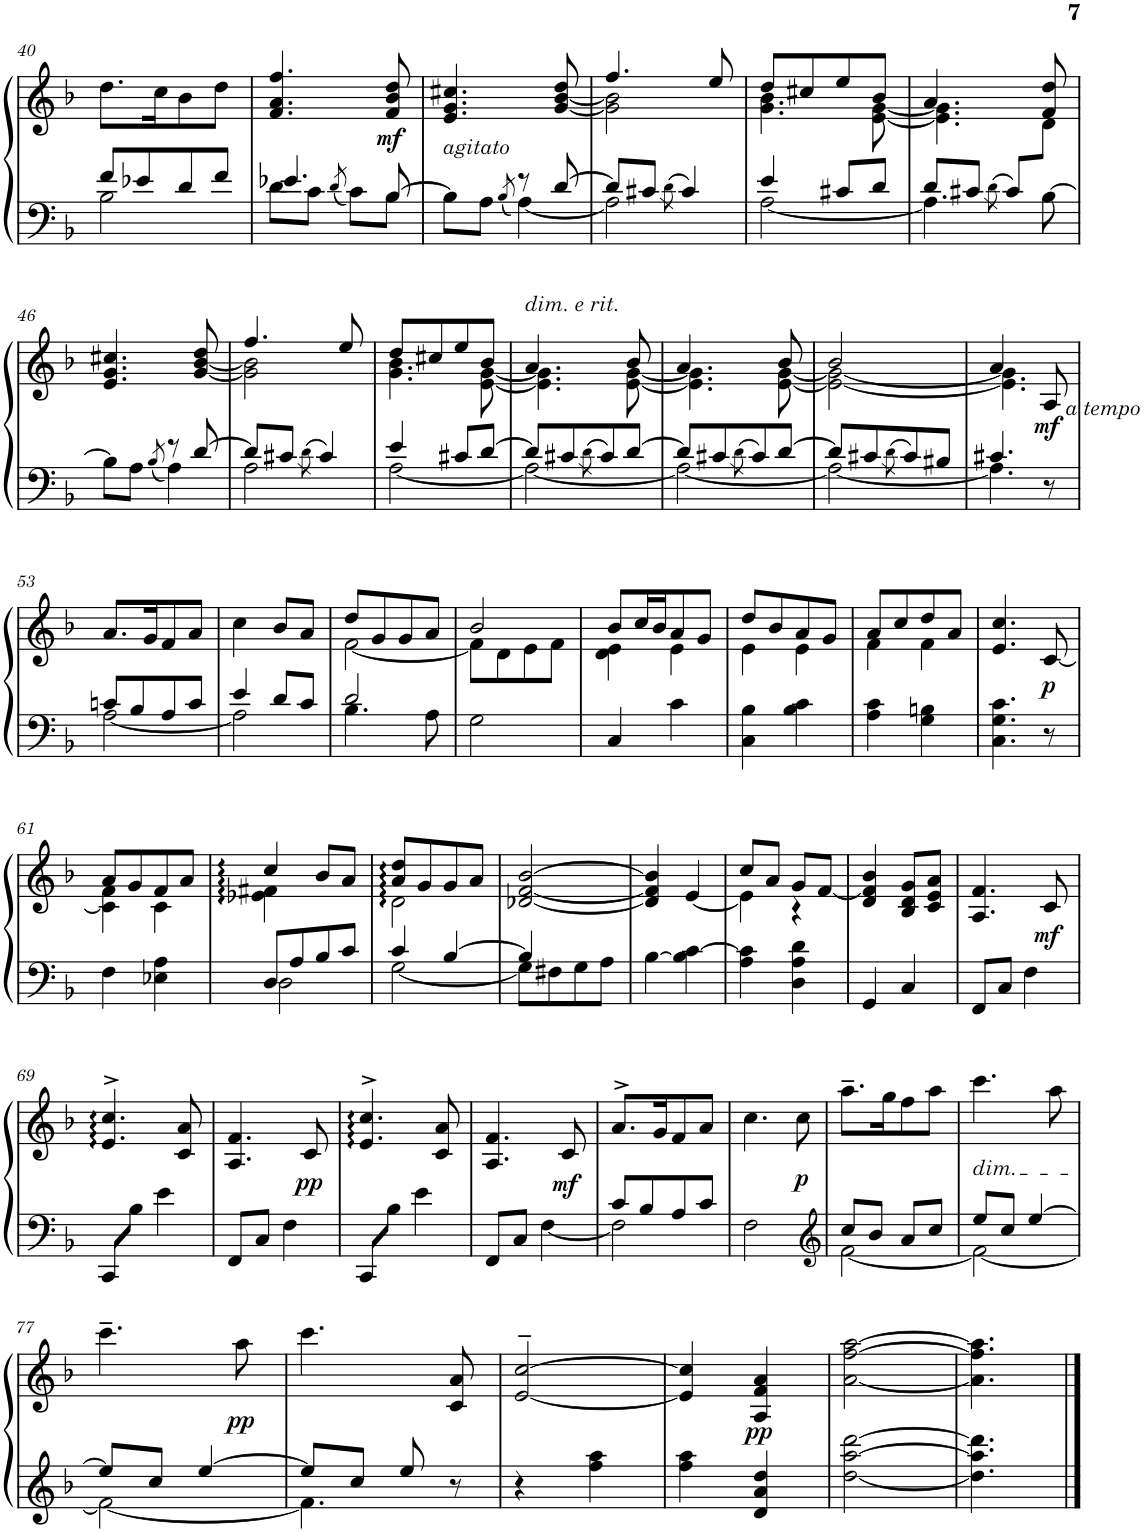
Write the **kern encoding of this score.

**kern	**kern	**dynam
*part1	*part1	*part1
*staff2	*staff1	*staff1/2
*I"Piano	*	*
*I'Pno.	*	*
!!LO:PB:g=z
*clefF4	*clefG2	*
*k[b-]	*k[b-]	*
*M2/4	*M2/4	*
=40	=40	=40
*^	*	*
8f/L	2B-\	8.dd\L	.
8e-X/	.	.	.
.	.	16cc\K	.
8d/	.	8b-\	.
8f/J	.	8dd\J	.
=41	=41	=41	=41
4.e-X/	8d\L	4.f/ 4.a/ 4.ff/	.
.	8c\J	.	.
.	8qd/	.	.
.	8c\L	.	.
!	!	!	!LO:DY:b
[8B-/	8B-\J	8f/ 8b-/ 8dd/	mf
=42	=42	=42	=42
!	!	!LO:TX:b:i:t=agitato	!
8B-\L]	4ryy	4.e/ 4.g/ 4.cc#X/	.
8A\J	.	.	.
.	8qB-/	.	.
8r	[4A\	.	.
[8d/	.	[<8g/ [8b-/ 8dd/	.
=43	=43	=43	=43
*	*	*^	*
8d/L]	2A\]	2g\] 2b-\]	4.ff/	.
8c#X/J	.	.	.	.
8qd\	.	.	.	.
4c#/	.	.	.	.
.	.	.	8ee/	.
=44	=44	=44	=44	=44
4e/	[2A\	4.g\ 4.b-\	8dd/L	.
.	.	.	8cc#X/	.
8c#X/L	.	.	8ee/	.
8d/J	.	[8e\ [<8g\	8b-/J	.
=45	=45	=45	=45	=45
*	*	*	*^	*
8d/L	4.A\]	4.a/	4.e\] 4.g\]	4.ryy	.
8c#X/J	.	.	.	.	.
8qd\	.	.	.	.	.
8c#/L	.	.	.	.	.
8ryy	[>8B-\	8f/ 8dd/	8ryy	8d\J	.
*	*	*v	*v	*v	*
!!LO:LB:g=z
=46	=46	=46	=46
8B-\L]	4ryy	4.e/ 4.g/ 4.cc#X/	.
8A\J	.	.	.
.	8qB-/	.	.
8r	4A\	.	.
[8d/	.	[<8g/ [8b-/ 8dd/	.
=47	=47	=47	=47
*	*	*^	*
8d/L]	2A\	4.ff/	2g\] 2b-\]	.
8c#X/J	.	.	.	.
8qd\	.	.	.	.
4c#/	.	.	.	.
.	.	8ee/	.	.
=48	=48	=48	=48	=48
4e/	[2A\	4.g\ 4.b-\	8dd/L	.
.	.	.	8cc#X/	.
8c#X/L	.	.	8ee/	.
[8d/J	.	[8e\ [<8g\	8b-/J	.
=49	=49	=49	=49	=49
!	!	!LO:TX:a:i:t=dim. e rit.	!	!
8d/L]	2A\_	4.a/	4.e\] 4.g\]	.
8c#X/	.	.	.	.
8qd\	.	.	.	.
8c#/	.	.	.	.
[8d/J	.	8b-/	[8e\ [8g\	.
=50	=50	=50	=50	=50
8d/L]	2A\_	4.a/	4.e\] 4.g\]	.
8c#X/	.	.	.	.
8qd\	.	.	.	.
8c#/	.	.	.	.
[8d/J	.	8b-/	[8e\ [8g\	.
=51	=51	=51	=51	=51
8d/L]	2A\_	2b-/	2e\_ 2g\_	.
8c#X/	.	.	.	.
8qd\	.	.	.	.
8c#/	.	.	.	.
8B#X/J	.	.	.	.
=52	=52	=52	=52	=52
4.c#X/	4.A\]	4a/	4.e\] 4.g\]	.
.	.	4ryy	.	.
!	!	!	!LO:TX:b:i:t=a tempo	!
!	!	!	!	!LO:DY:b
8r	8ryy	.	8A/	mf
*	*	*v	*v	*
!!LO:LB:g=z
=53	=53	=53	=53
8cn/L	[2A\	8.a/L	.
8B-/	.	.	.
.	.	16g/K	.
8A/	.	8f/	.
8c/J	.	8a/J	.
=54	=54	=54	=54
4e/	2A\]	4cc\	.
8d/L	.	8b-/L	.
8c/J	.	8a/J	.
=55	=55	=55	=55
*	*	*^	*
2d/	4.B-\	8dd/L	[2f\	.
.	.	8g/	.	.
.	.	8g/	.	.
.	8A\	8a/J	.	.
*v	*v	*	*	*
=56	=56	=56	=56
2G\	2b-/	8f\L]	.
.	.	8d\	.
.	.	8e\	.
.	.	8f\J	.
=57	=57	=57	=57
4C/	8b-/L	4d\ 4e\	.
.	16cc/L	.	.
.	16b-/J	.	.
4c\	8a/	4e\	.
.	8g/J	.	.
=58	=58	=58	=58
4C\ 4B-\	8dd/L	4e\	.
.	8b-/	.	.
4B-\ 4c\	8a/	4e\	.
.	8g/J	.	.
=59	=59	=59	=59
4A\ 4c\	8a/L	4f\	.
.	8cc/	.	.
4G\ 4Bn\	8dd/	4f\	.
.	8a/J	.	.
*	*v	*v	*
=60	=60	=60
4.C\ 4.G\ 4.c\	4.e/ 4.cc/	.
!	!	!LO:DY:b
8r	[<8c/	p
!!LO:LB:g=z
=61	=61	=61
*	*^	*
4F\	8a/L	4c\] 4f\	.
.	8g/	.	.
4E-X\ 4A\	8f/	4c\	.
.	8a/J	.	.
=62	=62	=62	=62
*^	*	*	*
8D/L	2D\	4cc/	4e-X\ 4f#X\	.
8A/	.	.	.	.
8B-/	.	8b-/L	4ryy	.
8c/J	.	8a/J	.	.
=63	=63	=63	=63	=63
4c/	[2G\	8a/ 8dd/L	2d\	.
.	.	8g/	.	.
[4B-/	.	8g/	.	.
.	.	8a/J	.	.
*	*	*v	*v	*
=64	=64	=64	=64
4B-/]	8G\L]	[2d-X/ [2f/ [2b-/	.
.	8F#X\	.	.
4ryy	8G\	.	.
.	8A\J	.	.
*v	*v	*	*
=65	=65	=65
[4B-\	4d-/] 4f/] 4b-/]	.
4B-\] [4c\	[4e/	.
=66	=66	=66
*	*^	*
4A\ 4c\]	8cc/L	4e\]	.
.	8a/J	.	.
4D\ 4A\ 4d\	8g/L	4r	.
.	[<8f/J	.	.
*	*v	*v	*
=67	=67	=67
4GG/	4d/ 4f/] 4b-/	.
4C/	8B-/ 8d/ 8g/L	.
.	8c/ 8e/ 8a/J	.
=68	=68	=68
8FF/L	4.A/ 4.f/	.
8C/J	.	.
4F\	.	.
!	!	!LO:DY:b
.	8c/	mf
!!LO:LB:g=z
=69	=69	=69
8CC/L	4.e/^> 4.cc/^>	.
8B-\J	.	.
4e\	.	.
.	8c/ 8a/	.
=70	=70	=70
8FF/L	4.A/ 4.f/	.
8C/J	.	.
4F\	.	.
!	!	!LO:DY:b
.	8c/	pp
=71	=71	=71
8CC/L	4.e/^> 4.cc/^>	.
8B-\J	.	.
4e\	.	.
.	8c/ 8a/	.
=72	=72	=72
8FF/L	4.A/ 4.f/	.
8C/J	.	.
[4F\	.	.
!	!	!LO:DY:b
.	8c/	mf
=73	=73	=73
*^	*	*
8c/L	2F\]	8.a^>/L	.
8B-/	.	.	.
.	.	16g/K	.
8A/	.	8f/	.
8c/J	.	8a/J	.
*v	*v	*	*
=74	=74	=74
2F\	4.cc\	.
!	!	!LO:DY:b
.	8cc\	p
=75	=75	=75
*clefG2	*	*
*^	*	*
8cc/L	[2f\	8.aa~\L	.
8b-/J	.	.	.
.	.	16gg\K	.
8a/L	.	8ff\	.
8cc/J	.	8aa\J	.
=76	=76	=76	=76
!	!	!LO:TX:b:i:t=dim.	!
8ee/L	2f\_	4.ccc\	.
8cc/J	.	.	.
[4ee/	.	.	.
.	.	8aa\	.
!!LO:LB:g=z
=77	=77	=77	=77
8ee/L]	2f\_	4.ccc~\	.
8cc/J	.	.	.
[4ee/	.	.	.
!	!	!	!LO:DY:b
.	.	8aa\	pp
=78	=78	=78	=78
8ee/L]	4.f\]	4.ccc\	.
8cc/J	.	.	.
8ee/	.	.	.
8r	8ryy	8c/ 8a/	.
*v	*v	*	*
=79	=79	=79
4r	[2e/~> [2cc/~>	.
4ff\ 4aa\	.	.
=80	=80	=80
4ff\ 4aa\	4e/] 4cc/]	.
!	!	!LO:DY:b
4d/ 4a/ 4dd/	4A/ 4f/ 4a/	pp
=81	=81	=81
[2dd\ [2aa\ [2ddd\	[2a\ [2ff\ [2aa\	.
=82	=82	=82
4.dd\] 4.aa\] 4.ddd\]	4.a\] 4.ff\] 4.aa\]	.
==	==	==
*-	*-	*-
